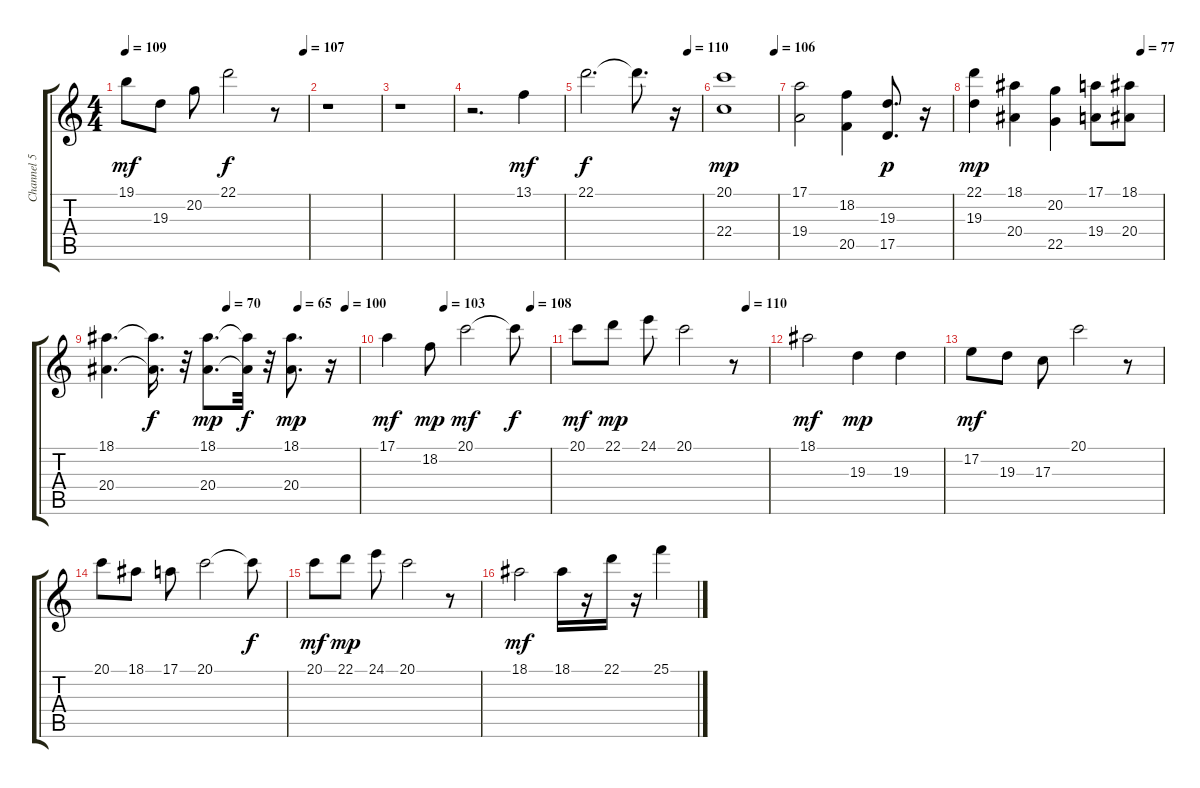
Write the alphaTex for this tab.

\track ("Channel 5" "Channel 5") {instrument stringensemble2}
\staff {score tabs}
\tuning (E4 B3 G3 D3 A2 E2) {hide}
\ts (4 4)
\tempo 109
\tempo (107 0.9791666666666666)
\clef g2
\ks c
19.1.8{dy mf} 19.3.8 20.2.8 22.1.2{dy f} r.8 |
r.1 |
r.1 |
r.2{d} 13.1.4{dy mf} |
\tempo (110 0.8854166666666666)
22.1.2{d dy f} 22.1{t}.8{d} r.16 |
\tempo (106 0.9479166666666666)
(20.1 22.4).1{dy mp} |
(17.1 19.4).2 (18.2 20.5).4 (19.3 17.5).8{d dy p} r.16 |
\tempo (77 0.8854166666666666)
(22.1 19.3).4{dy mp} (18.1 20.4).4 (20.2 22.5).4 (17.1 19.4).8 (18.1 20.4).8 |
\tempo (70 0.4791666666666667)
\tempo (65 0.7604166666666666)
\tempo (100 0.9479166666666666)
(18.1 20.4).4{d} (18.1{t} 20.4{t}).16{d dy f} r.32 (18.1 20.4).8{d dy mp} (18.1{t} 20.4{t}).32{dy f} r.32 (18.1 20.4).8{d dy mp} r.16 |
\tempo (103 0.3541666666666667)
\tempo (108 0.8854166666666666)
17.1.4{dy mf} 18.2.8{dy mp} 20.1.2{dy mf} 20.1{t}.8{dy f} |
\tempo (110 0.8854166666666666)
20.1.8{dy mf} 22.1.8{dy mp} 24.1.8 20.1.2 r.8 |
18.1.2{dy mf} 19.3.4{dy mp} 19.3.4 |
17.2.8{dy mf} 19.3.8 17.3.8 20.1.2 r.8 |
20.1.8 18.1.8 17.1.8 20.1.2 20.1{t}.8{dy f} |
20.1.8{dy mf} 22.1.8{dy mp} 24.1.8 20.1.2 r.8 |
18.1.2{dy mf} 18.1.16 r.16 22.1.16 r.16 25.1.4
